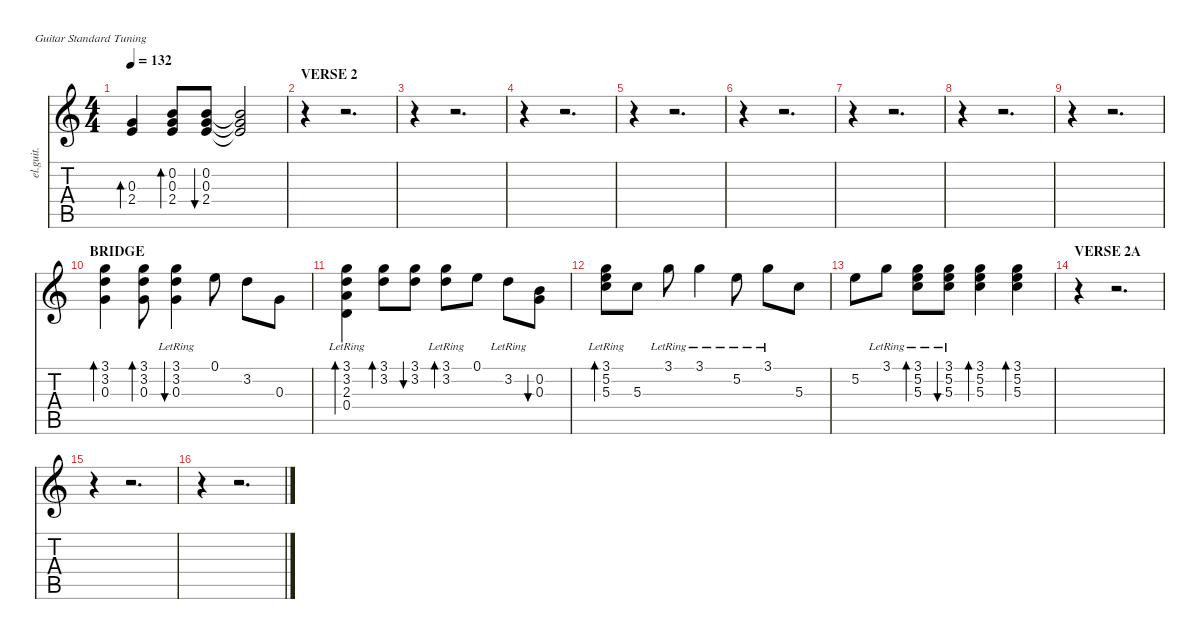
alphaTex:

\defaultSystemsLayout 4
\hideDynamics
\bracketExtendMode nobrackets
\otherSystemsTrackNameOrientation horizontal
\track ("Gtr.3 (Doubled)" "el.guit.") {instrument electricguitarclean}
\staff {score tabs}
\tuning (E4 B3 G3 D3 A2 E2)
\ts (4 4)
\tempo 132
\clef g2
\ks c
(0.3 2.4).4{bd 120 dy mp beam Up} (0.2 0.3 2.4).8{bd 60 beam Up} (0.2 0.3 2.4).8{bu 30 dy mf beam Up} (0.2{t} 0.3{t} 2.4{t}).2{dy f beam Up} |
\section ("" "VERSE 2")
r.4{beam Down} r.2{d beam Down} |
r.4{beam Down} r.2{d beam Down} |
r.4{beam Down} r.2{d beam Down} |
r.4{beam Down} r.2{d beam Down} |
r.4{beam Down} r.2{d beam Down} |
r.4{beam Down} r.2{d beam Down} |
r.4{beam Down} r.2{d beam Down} |
r.4{beam Down} r.2{d beam Down} |
\section ("" "BRIDGE")
(3.1 3.2 0.3).4{bd 240 dy fff beam Down} (3.1 3.2 0.3).8{bd 60 dy mf beam Down} (3.1 3.2{lr} 0.3).4{bu 60 dy ff beam Down} 0.1.8{dy f beam Down} 3.2.8{dy mf beam Down} 0.3.8{beam Down} |
(3.1 3.2 2.3{lr} 0.4{lr}).4{bd 60 dy mp beam Down} (3.1 3.2).8{bd 60 dy f beam Down} (3.1 3.2).8{bu 60 dy mf beam Down} (3.1 3.2{lr}).8{bd 60 beam Down} 0.1.8{dy ff beam Down} 3.2{lr}.8{dy mf beam Down} (0.2 0.3).8{bu 60 beam Down} |
(3.1{lr} 5.2{lr} 5.3{lr}).8{bd 60 dy ff beam Down} 5.3.8{dy mf beam Down} 3.1{lr}.8{dy f beam Down} 3.1{lr}.4{dy ff beam Down} 5.2{lr}.8{dy mf beam Down} 3.1{lr}.8{beam Down} 5.3.8{beam Down} |
5.2.8{dy f beam Down} 3.1{lr}.8{dy fff beam Down} (3.1 5.2{lr} 5.3).8{bd 60 dy mf beam Down} (3.1{lr} 5.2 5.3).8{bu 30 beam Down} (3.1 5.2 5.3).4{bd 60 beam Down} (3.1 5.2 5.3).4{bd 30 beam Down} |
\section ("" "VERSE 2A")
r.4{beam Down} r.2{d beam Down} |
r.4{beam Down} r.2{d beam Down} |
r.4{beam Down} r.2{d beam Down}
